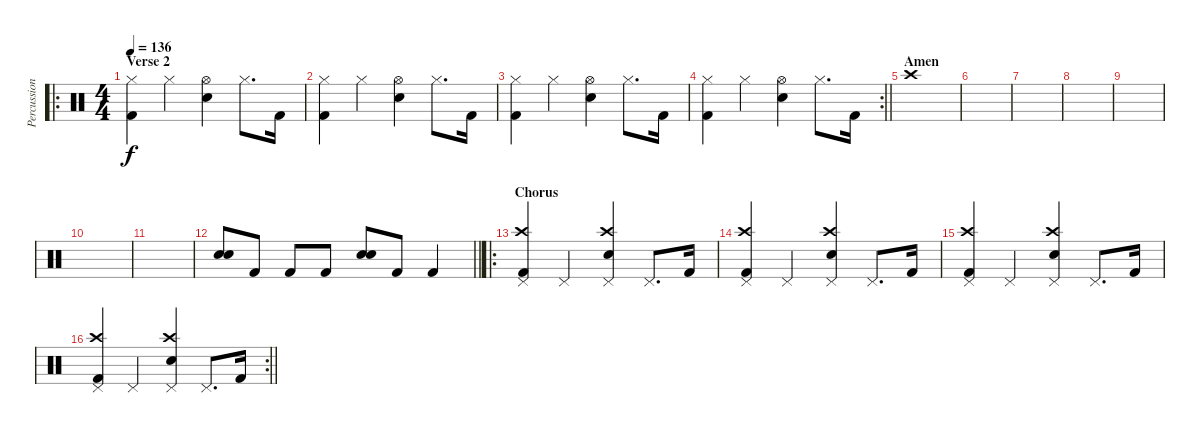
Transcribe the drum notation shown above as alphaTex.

\track ("Percussion" "Percussion") {instrument percussion}
\staff
\articulation defaults
\ro
\ts (4 4)
\section ("" "Verse 2")
\tempo 136
\clef neutral
\ks c
("Hi-Hat (closed)" "Kick (hit) 2").4{dy f} "Hi-Hat (closed)".4 ("Hi-Hat (open)" "Snare (hit) 2").4 "Hi-Hat (closed)".8{d} "Kick (hit) 2".16 |
("Hi-Hat (closed)" "Kick (hit) 2").4 "Hi-Hat (closed)".4 ("Hi-Hat (open)" "Snare (hit) 2").4 "Hi-Hat (closed)".8{d} "Kick (hit) 2".16 |
("Hi-Hat (closed)" "Kick (hit) 2").4 "Hi-Hat (closed)".4 ("Hi-Hat (open)" "Snare (hit) 2").4 "Hi-Hat (closed)".8{d} "Kick (hit) 2".16 |
\rc 2
\barLineRight lightlight
("Hi-Hat (closed)" "Kick (hit) 2").4 "Hi-Hat (closed)".4 ("Hi-Hat (open)" "Snare (hit) 2").4 "Hi-Hat (closed)".8{d} "Kick (hit) 2".16 |
\section ("" "Amen")
"Crash high (hit)".1 |
|
|
|
|
|
|
\barLineRight lightlight
("Snare (hit) 2" "Snare (hit) 2").8 "Kick (hit) 2".8 "Kick (hit) 2".8 "Kick (hit) 2".8 ("Snare (hit) 2" "Snare (hit) 2").8 "Kick (hit) 2".8 "Kick (hit) 2".4 |
\ro
\section ("" "Chorus")
("Crash high (hit)" "Pedal Hi-Hat (hit)" "Kick (hit) 2").4 "Pedal Hi-Hat (hit)".4 ("Crash high (hit)" "Snare (hit) 2" "Pedal Hi-Hat (hit)").4 "Pedal Hi-Hat (hit)".8{d} "Kick (hit) 2".16 |
("Crash high (hit)" "Pedal Hi-Hat (hit)" "Kick (hit) 2").4 "Pedal Hi-Hat (hit)".4 ("Crash high (hit)" "Snare (hit) 2" "Pedal Hi-Hat (hit)").4 "Pedal Hi-Hat (hit)".8{d} "Kick (hit) 2".16 |
("Crash high (hit)" "Pedal Hi-Hat (hit)" "Kick (hit) 2").4 "Pedal Hi-Hat (hit)".4 ("Crash high (hit)" "Snare (hit) 2" "Pedal Hi-Hat (hit)").4 "Pedal Hi-Hat (hit)".8{d} "Kick (hit) 2".16 |
\rc 2
\barLineRight lightlight
("Crash high (hit)" "Pedal Hi-Hat (hit)" "Kick (hit) 2").4 "Pedal Hi-Hat (hit)".4 ("Crash high (hit)" "Snare (hit) 2" "Pedal Hi-Hat (hit)").4 "Pedal Hi-Hat (hit)".8{d} "Kick (hit) 2".16
